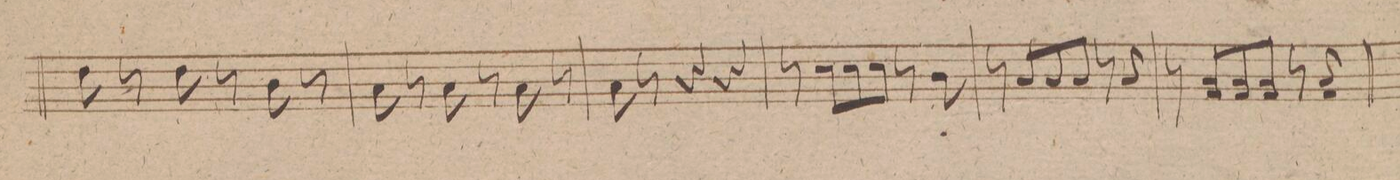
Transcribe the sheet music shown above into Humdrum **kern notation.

**kern	**dynam
*I"Violino 2do	*
*clefG2	*
*k[f#c#g#]	*
*M3/4	*
*8\left	*
8dd\	.
8r	.
8dd\	.
8r	.
8b\	.
8r	.
=89	=89
8a\	.
8r	.
8a\	.
8r	.
8a\	.
8r	.
=90	=90
8a\	.
8r	.
4r	.
4r	.
=91	=91
8r	.
*8\right	*
8cc#\L	.
8cc#\	.
8cc#\J	.
8r	.
8b\	.
=92	=92
8r	.
8a/L	.
8a/	.
8a/J	.
8r	.
8a/	.
=93	=93
8r	.
8a/L 8f#/	.
8a/ 8f#/	.
8a/J 8f#/	.
8r	.
8a/ 8f#/	.
=94	=94
*-	*-
